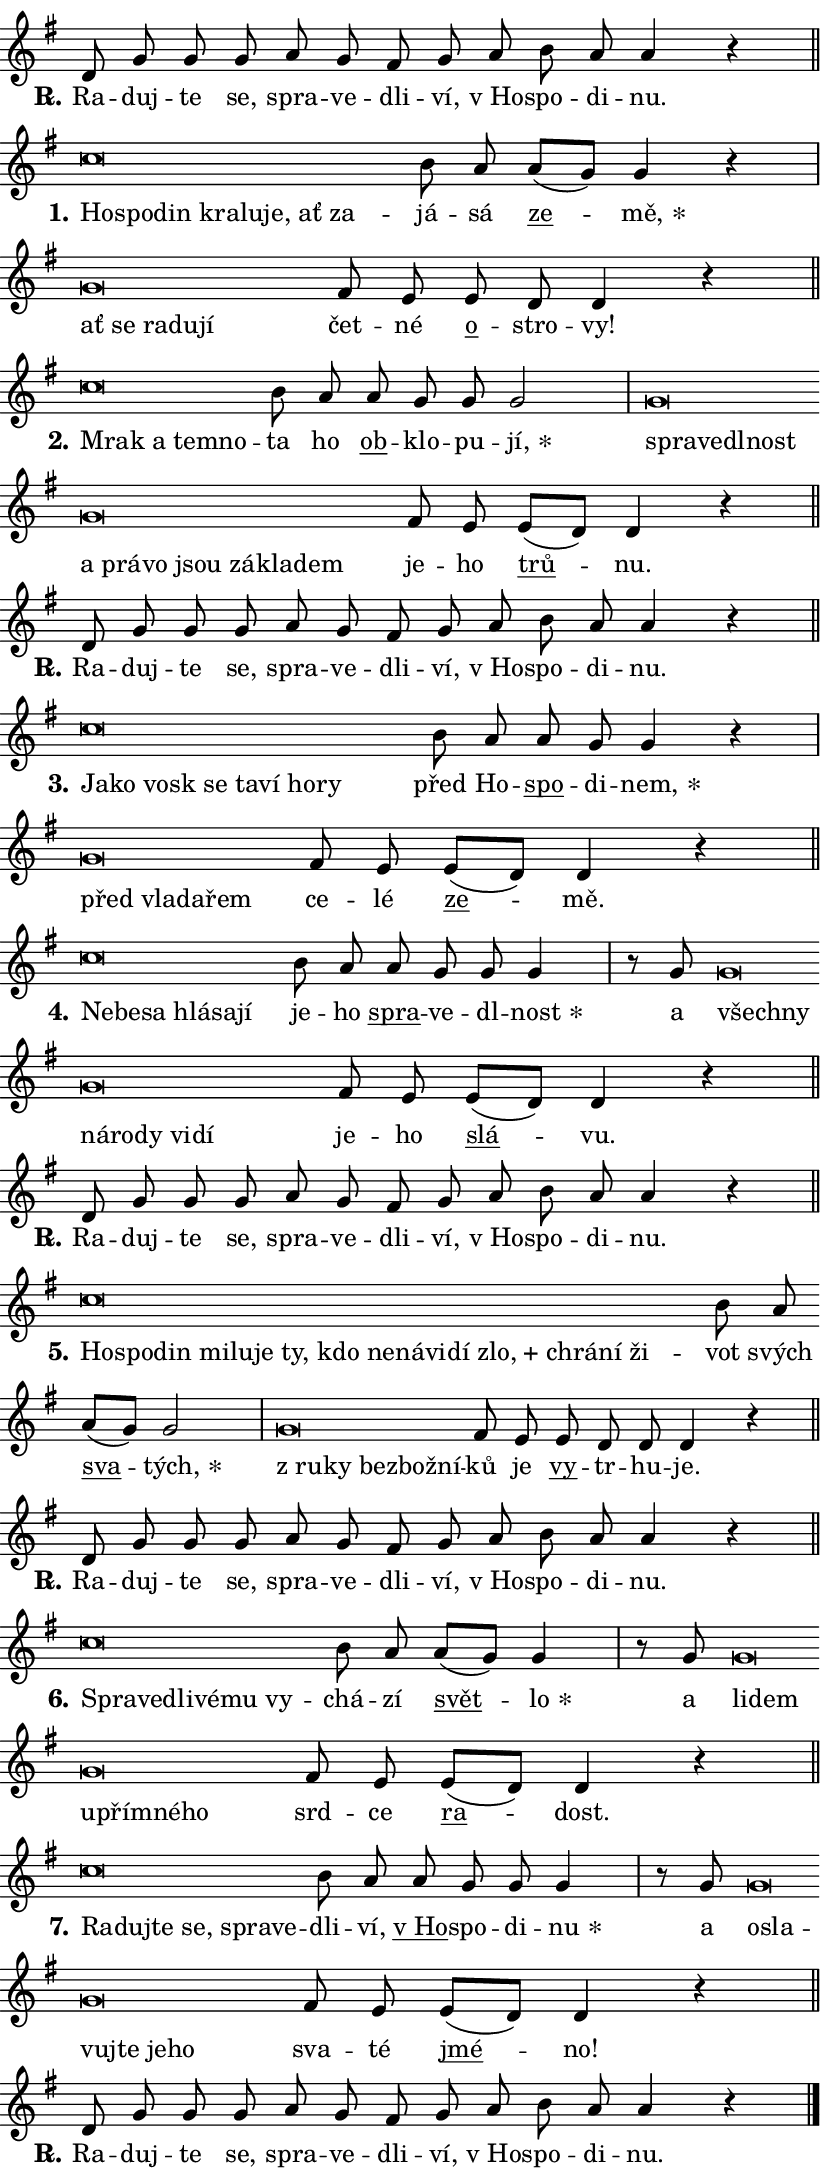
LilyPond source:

\version "2.24.0"
\header { tagline = "" }
\paper {
  indent = 0\cm
  top-margin = 0\cm
  right-margin = 0.13\cm % to fit lyric hyphens
  bottom-margin = 0\cm
  left-margin = 0\cm
  paper-width = 14\cm
  page-breaking = #ly:one-page-breaking
  system-system-spacing.basic-distance = #11
  score-system-spacing.basic-distance = #11
  ragged-last = ##f
}


%% Author: Thomas Morley
%% https://lists.gnu.org/archive/html/lilypond-user/2020-05/msg00002.html
#(define (line-position grob)
"Returns position of @var[grob} in current system:
   @code{'start}, if at first time-step
   @code{'end}, if at last time-step
   @code{'middle} otherwise
"
  (let* ((col (ly:item-get-column grob))
         (ln (ly:grob-object col 'left-neighbor))
         (rn (ly:grob-object col 'right-neighbor))
         (col-to-check-left (if (ly:grob? ln) ln col))
         (col-to-check-right (if (ly:grob? rn) rn col))
         (break-dir-left
           (and
             (ly:grob-property col-to-check-left 'non-musical #f)
             (ly:item-break-dir col-to-check-left)))
         (break-dir-right
           (and
             (ly:grob-property col-to-check-right 'non-musical #f)
             (ly:item-break-dir col-to-check-right))))
        (cond ((eqv? 1 break-dir-left) 'start)
              ((eqv? -1 break-dir-right) 'end)
              (else 'middle))))

#(define (tranparent-at-line-position vctor)
  (lambda (grob)
  "Relying on @code{line-position} select the relevant enry from @var{vctor}.
Used to determine transparency,"
    (case (line-position grob)
      ((end) (not (vector-ref vctor 0)))
      ((middle) (not (vector-ref vctor 1)))
      ((start) (not (vector-ref vctor 2))))))

noteHeadBreakVisibility =
#(define-music-function (break-visibility)(vector?)
"Makes @code{NoteHead}s transparent relying on @var{break-visibility}"
#{
  \override NoteHead.transparent =
    #(tranparent-at-line-position break-visibility)
#})

#(define delete-ledgers-for-transparent-note-heads
  (lambda (grob)
    "Reads whether a @code{NoteHead} is transparent.
If so this @code{NoteHead} is removed from @code{'note-heads} from
@var{grob}, which is supposed to be @code{LedgerLineSpanner}.
As a result ledgers are not printed for this @code{NoteHead}"
    (let* ((nhds-array (ly:grob-object grob 'note-heads))
           (nhds-list
             (if (ly:grob-array? nhds-array)
                 (ly:grob-array->list nhds-array)
                 '()))
           ;; Relies on the transparent-property being done before
           ;; Staff.LedgerLineSpanner.after-line-breaking is executed.
           ;; This is fragile ...
           (to-keep
             (remove
               (lambda (nhd)
                 (ly:grob-property nhd 'transparent #f))
               nhds-list)))
      ;; TODO find a better method to iterate over grob-arrays, similiar
      ;; to filter/remove etc for lists
      ;; For now rebuilt from scratch
      (set! (ly:grob-object grob 'note-heads)  '())
      (for-each
        (lambda (nhd)
          (ly:pointer-group-interface::add-grob grob 'note-heads nhd))
        to-keep))))

squashNotes = {
  \override NoteHead.X-extent = #'(-0.2 . 0.2)
  \override NoteHead.Y-extent = #'(-0.75 . 0)
  \override NoteHead.stencil =
    #(lambda (grob)
       (let ((pos (ly:grob-property grob 'staff-position)))
         (begin
           (if (< pos -7) (display "ERROR: Lower brevis then expected\n") (display ""))
           (if (<= pos -6) ly:text-interface::print ly:note-head::print))))
}
unSquashNotes = {
  \revert NoteHead.X-extent
  \revert NoteHead.Y-extent
  \revert NoteHead.stencil
}

hideNotes = \noteHeadBreakVisibility #begin-of-line-visible
unHideNotes = \noteHeadBreakVisibility #all-visible

% work-around for resetting accidentals
% https://lilypond.org/doc/v2.23/Documentation/notation/displaying-rhythms#unmetered-music
cadenzaMeasure = {
  \cadenzaOff
  \partial 1024 s1024
  \cadenzaOn
}

#(define-markup-command (accent layout props text) (markup?)
  "Underline accented syllable"
  (interpret-markup layout props
    #{\markup \override #'(offset . 4.3) \underline { #text }#}))

responsum = \markup \concat {
  "R" \hspace #-1.05 \path #0.1 #'((moveto 0 0.07) (lineto 0.9 0.8)) \hspace #0.05 "."
}

spaceSize = #0.6828661417322834 % exact space size for TeX Gyre Schola

\layout {
  \context {
    \Staff
    \remove "Time_signature_engraver"
    \override LedgerLineSpanner.after-line-breaking = #delete-ledgers-for-transparent-note-heads
  }
  \context {
    \Lyrics {
      \override LyricSpace.minimum-distance = \spaceSize
      \override LyricText.font-name = #"TeX Gyre Schola"
      \override LyricText.font-size = 1
      \override StanzaNumber.font-name = #"TeX Gyre Schola Bold"
      \override StanzaNumber.font-size = 1
    }
  }
  \context {
    \Score 
    \override NoteHead.text =
      #(lambda (grob) 
        (let ((pos (ly:grob-property grob 'staff-position)))
          #{\markup {
            \combine
              \halign #-0.55 \raise #(if (= pos -6) 0 0.5) \override #'(thickness . 2) \draw-line #'(3.2 . 0)
              \musicglyph "noteheads.sM1"
          }#}))
  }
}

% magnetic-lyrics.ily
%
%   written by
%     Jean Abou Samra <jean@abou-samra.fr>
%     Werner Lemberg <wl@gnu.org>
%
%   adapted by
%     Jiri Hon <jiri.hon@gmail.com>
%
% Version 2022-Apr-15

% https://www.mail-archive.com/lilypond-user@gnu.org/msg149350.html

#(define (Left_hyphen_pointer_engraver context)
   "Collect syllable-hyphen-syllable occurrences in lyrics and store
them in properties.  This engraver only looks to the left.  For
example, if the lyrics input is @code{foo -- bar}, it does the
following.

@itemize @bullet
@item
Set the @code{text} property of the @code{LyricHyphen} grob between
@q{foo} and @q{bar} to @code{foo}.

@item
Set the @code{left-hyphen} property of the @code{LyricText} grob with
text @q{foo} to the @code{LyricHyphen} grob between @q{foo} and
@q{bar}.
@end itemize

Use this auxiliary engraver in combination with the
@code{lyric-@/text::@/apply-@/magnetic-@/offset!} hook."
   (let ((hyphen #f)
         (text #f))
     (make-engraver
      (acknowledgers
       ((lyric-syllable-interface engraver grob source-engraver)
        (set! text grob)))
      (end-acknowledgers
       ((lyric-hyphen-interface engraver grob source-engraver)
        ;(when (not (grob::has-interface grob 'lyric-space-interface))
          (set! hyphen grob)));)
      ((stop-translation-timestep engraver)
       (when (and text hyphen)
         (ly:grob-set-object! text 'left-hyphen hyphen))
       (set! text #f)
       (set! hyphen #f)))))

#(define (lyric-text::apply-magnetic-offset! grob)
   "If the space between two syllables is less than the value in
property @code{LyricText@/.details@/.squash-threshold}, move the right
syllable to the left so that it gets concatenated with the left
syllable.

Use this function as a hook for
@code{LyricText@/.after-@/line-@/breaking} if the
@code{Left_@/hyphen_@/pointer_@/engraver} is active."
   (let ((hyphen (ly:grob-object grob 'left-hyphen #f)))
     (when hyphen
       (let ((left-text (ly:spanner-bound hyphen LEFT)))
         (when (grob::has-interface left-text 'lyric-syllable-interface)
           (let* ((common (ly:grob-common-refpoint grob left-text X))
                  (this-x-ext (ly:grob-extent grob common X))
                  (left-x-ext
                   (begin
                     ;; Trigger magnetism for left-text.
                     (ly:grob-property left-text 'after-line-breaking)
                     (ly:grob-extent left-text common X)))
                  ;; `delta` is the gap width between two syllables.
                  (delta (- (interval-start this-x-ext)
                            (interval-end left-x-ext)))
                  (details (ly:grob-property grob 'details))
                  (threshold (assoc-get 'squash-threshold details 0.2)))
             (when (< delta threshold)
               (let* (;; We have to manipulate the input text so that
                      ;; ligatures crossing syllable boundaries are not
                      ;; disabled.  For languages based on the Latin
                      ;; script this is essentially a beautification.
                      ;; However, for non-Western scripts it can be a
                      ;; necessity.
                      (lt (ly:grob-property left-text 'text))
                      (rt (ly:grob-property grob 'text))
                      (is-space (grob::has-interface hyphen 'lyric-space-interface))
                      (space (if is-space " " ""))
                      (extra-delta (if is-space spaceSize 0))
                      ;; Append new syllable.
                      (ltrt-space (if (and (string? lt) (string? rt))
                                (string-append lt space rt)
                                (make-concat-markup (list lt space rt))))
                      ;; Right-align `ltrt` to the right side.
                      (ltrt-space-markup (grob-interpret-markup
                               grob
                               (make-translate-markup
                                (cons (interval-length this-x-ext) 0)
                                (make-right-align-markup ltrt-space)))))
                 (begin
                   ;; Don't print `left-text`.
                   (ly:grob-set-property! left-text 'stencil #f)
                   ;; Set text and stencil (which holds all collected
                   ;; syllables so far) and shift it to the left.
                   (ly:grob-set-property! grob 'text ltrt-space)
                   (ly:grob-set-property! grob 'stencil ltrt-space-markup)
                   (ly:grob-translate-axis! grob (- (- delta extra-delta)) X))))))))))


#(define (lyric-hyphen::displace-bounds-first grob)
   ;; Make very sure this callback isn't triggered too early.
   (let ((left (ly:spanner-bound grob LEFT))
         (right (ly:spanner-bound grob RIGHT)))
     (ly:grob-property left 'after-line-breaking)
     (ly:grob-property right 'after-line-breaking)
     (ly:lyric-hyphen::print grob)))

squashThreshold = #0.4

\layout {
  \context {
    \Lyrics
    \consists #Left_hyphen_pointer_engraver
    \override LyricText.after-line-breaking =
      #lyric-text::apply-magnetic-offset!
    \override LyricHyphen.stencil = #lyric-hyphen::displace-bounds-first
    \override LyricText.details.squash-threshold = \squashThreshold
    \override LyricHyphen.minimum-distance = 0
    \override LyricHyphen.minimum-length = \squashThreshold
  }
}

squashText = \override LyricText.details.squash-threshold = 9999
unSquashText = \override LyricText.details.squash-threshold = \squashThreshold

leftText = \override LyricText.self-alignment-X = #LEFT
unLeftText = \revert LyricText.self-alignment-X

starOffset = #(lambda (grob) 
                (let ((x_offset (ly:self-alignment-interface::aligned-on-x-parent grob)))
                  (if (= x_offset 0) 0 (+ x_offset 1.2))))

star = #(define-music-function (syllable)(string?)
"Append star separator at the end of a syllable"
#{
  \once \override LyricText.X-offset = #starOffset
  \lyricmode { \markup {
    #syllable
    \override #'((font-name . "TeX Gyre Schola Bold")) \hspace #0.2 \lower #0.65 \larger "*"
  } }
#})

starAccent = #(define-music-function (syllable)(string?)
"Append star separator at the end of a syllable and make accent"
#{
  \once \override LyricText.X-offset = #starOffset
  \lyricmode { \markup {
    \accent #syllable
    \override #'((font-name . "TeX Gyre Schola Bold")) \hspace #0.2 \lower #0.65 \larger "*"
  } }
#})

breath = #(define-music-function (syllable)(string?)
"Append breathing indicator at the end of a syllable"
#{
  \lyricmode { \markup { #syllable "+" } }
#})

optionalBreath = #(define-music-function (syllable)(string?)
"Append optional breathing indicator at the end of a syllable"
#{
  \lyricmode { \markup { #syllable "(+)" } }
#})


\score {
    <<
        \new Voice = "melody" { \cadenzaOn \key g \major \relative { d'8 g g g a g \bar "" fis g \bar "" a b a a4 r \cadenzaMeasure \bar "||" \break } }
        \new Lyrics \lyricsto "melody" { \lyricmode { \set stanza = \responsum
Ra -- duj -- te se, spra -- ve -- dli -- ví, "v Ho" -- spo -- di -- nu. } }
    >>
    \layout {}
}

\score {
    <<
        \new Voice = "melody" { \cadenzaOn \key g \major \relative { \squashNotes c''\breve*1/16 \hideNotes \breve*1/16 \bar "" \breve*1/16 \bar "" \breve*1/16 \bar "" \breve*1/16 \bar "" \breve*1/16 \bar "" \breve*1/16 \breve*1/16 \bar "" \unHideNotes \unSquashNotes b8 a \bar "" a[( g)] g4 r \cadenzaMeasure \bar "|" \squashNotes g\breve*1/16 \hideNotes \breve*1/16 \bar "" \breve*1/16 \bar "" \breve*1/16 \breve*1/16 \bar "" \unHideNotes \unSquashNotes fis8 e \bar "" e d d4 r \cadenzaMeasure \bar "||" \break } }
        \new Lyrics \lyricsto "melody" { \lyricmode { \set stanza = "1."
\leftText Ho -- \squashText spo -- din kra -- lu -- je, ať za -- \unLeftText \unSquashText já -- sá \markup \accent ze -- \star mě, \leftText ať \squashText se ra -- du -- jí \unLeftText \unSquashText čet -- né \markup \accent o -- stro -- vy! } }
    >>
    \layout {}
}

\score {
    <<
        \new Voice = "melody" { \cadenzaOn \key g \major \relative { \squashNotes c''\breve*1/16 \hideNotes \breve*1/16 \bar "" \breve*1/16 \breve*1/16 \bar "" \unHideNotes \unSquashNotes b8 a \bar "" a g g g2 \cadenzaMeasure \bar "|" \squashNotes g\breve*1/16 \hideNotes \breve*1/16 \bar "" \breve*1/16 \bar "" \breve*1/16 \bar "" \breve*1/16 \bar "" \breve*1/16 \bar "" \breve*1/16 \bar "" \breve*1/16 \bar "" \breve*1/16 \bar "" \breve*1/16 \breve*1/16 \bar "" \unHideNotes \unSquashNotes fis8 e \bar "" e[( d)] d4 r \cadenzaMeasure \bar "||" \break } }
        \new Lyrics \lyricsto "melody" { \lyricmode { \set stanza = "2."
\leftText Mrak \squashText a tem -- no -- \unLeftText \unSquashText ta ho \markup \accent ob -- klo -- pu -- \star jí, \leftText spra -- \squashText ve -- dl -- nost a prá -- vo jsou zá -- kla -- dem \unLeftText \unSquashText je -- ho \markup \accent trů -- nu. } }
    >>
    \layout {}
}

\score {
    <<
        \new Voice = "melody" { \cadenzaOn \key g \major \relative { d'8 g g g a g \bar "" fis g \bar "" a b a a4 r \cadenzaMeasure \bar "||" \break } }
        \new Lyrics \lyricsto "melody" { \lyricmode { \set stanza = \responsum
Ra -- duj -- te se, spra -- ve -- dli -- ví, "v Ho" -- spo -- di -- nu. } }
    >>
    \layout {}
}

\score {
    <<
        \new Voice = "melody" { \cadenzaOn \key g \major \relative { \squashNotes c''\breve*1/16 \hideNotes \breve*1/16 \bar "" \breve*1/16 \bar "" \breve*1/16 \bar "" \breve*1/16 \bar "" \breve*1/16 \bar "" \breve*1/16 \breve*1/16 \bar "" \unHideNotes \unSquashNotes b8 a \bar "" a g g4 r \cadenzaMeasure \bar "|" \squashNotes g\breve*1/16 \hideNotes \breve*1/16 \bar "" \breve*1/16 \breve*1/16 \bar "" \unHideNotes \unSquashNotes fis8 e \bar "" e[( d)] d4 r \cadenzaMeasure \bar "||" \break } }
        \new Lyrics \lyricsto "melody" { \lyricmode { \set stanza = "3."
\leftText Ja -- \squashText ko vosk se ta -- ví ho -- ry \unLeftText \unSquashText před Ho -- \markup \accent spo -- di -- \star nem, \leftText před \squashText vla -- da -- řem \unLeftText \unSquashText ce -- lé \markup \accent ze -- mě. } }
    >>
    \layout {}
}

\score {
    <<
        \new Voice = "melody" { \cadenzaOn \key g \major \relative { \squashNotes c''\breve*1/16 \hideNotes \breve*1/16 \bar "" \breve*1/16 \bar "" \breve*1/16 \bar "" \breve*1/16 \breve*1/16 \bar "" \unHideNotes \unSquashNotes b8 a \bar "" a g g g4 \cadenzaMeasure \bar "|" r8 g8 \squashNotes g\breve*1/16 \hideNotes \breve*1/16 \bar "" \breve*1/16 \bar "" \breve*1/16 \bar "" \breve*1/16 \bar "" \breve*1/16 \breve*1/16 \bar "" \unHideNotes \unSquashNotes fis8 e \bar "" e[( d)] d4 r \cadenzaMeasure \bar "||" \break } }
        \new Lyrics \lyricsto "melody" { \lyricmode { \set stanza = "4."
\leftText Ne -- \squashText be -- sa hlá -- sa -- jí \unLeftText \unSquashText je -- ho \markup \accent spra -- ve -- dl -- \star nost a \leftText všech -- \squashText ny ná -- ro -- dy vi -- dí \unLeftText \unSquashText je -- ho \markup \accent slá -- vu. } }
    >>
    \layout {}
}

\score {
    <<
        \new Voice = "melody" { \cadenzaOn \key g \major \relative { d'8 g g g a g \bar "" fis g \bar "" a b a a4 r \cadenzaMeasure \bar "||" \break } }
        \new Lyrics \lyricsto "melody" { \lyricmode { \set stanza = \responsum
Ra -- duj -- te se, spra -- ve -- dli -- ví, "v Ho" -- spo -- di -- nu. } }
    >>
    \layout {}
}

\score {
    <<
        \new Voice = "melody" { \cadenzaOn \key g \major \relative { \squashNotes c''\breve*1/16 \hideNotes \breve*1/16 \bar "" \breve*1/16 \bar "" \breve*1/16 \bar "" \breve*1/16 \bar "" \breve*1/16 \bar "" \breve*1/16 \bar "" \breve*1/16 \bar "" \breve*1/16 \bar "" \breve*1/16 \bar "" \breve*1/16 \bar "" \breve*1/16 \bar "" \breve*1/16 \bar "" \breve*1/16 \bar "" \breve*1/16 \breve*1/16 \bar "" \unHideNotes \unSquashNotes b8 a \bar "" a[( g)] g2 \cadenzaMeasure \bar "|" \squashNotes g\breve*1/16 \hideNotes \breve*1/16 \bar "" \breve*1/16 \bar "" \breve*1/16 \breve*1/16 \bar "" \unHideNotes \unSquashNotes fis8 e \bar "" e d d d4 r \cadenzaMeasure \bar "||" \break } }
        \new Lyrics \lyricsto "melody" { \lyricmode { \set stanza = "5."
\leftText Ho -- \squashText spo -- din mi -- lu -- je ty, kdo ne -- ná -- vi -- dí \breath "zlo," chrá -- ní ži -- \unLeftText \unSquashText vot svých \markup \accent sva -- \star tých, \leftText "z ru" -- \squashText ky bez -- bož -- ní -- \unLeftText \unSquashText ků je \markup \accent vy -- tr -- hu -- je. } }
    >>
    \layout {}
}

\score {
    <<
        \new Voice = "melody" { \cadenzaOn \key g \major \relative { d'8 g g g a g \bar "" fis g \bar "" a b a a4 r \cadenzaMeasure \bar "||" \break } }
        \new Lyrics \lyricsto "melody" { \lyricmode { \set stanza = \responsum
Ra -- duj -- te se, spra -- ve -- dli -- ví, "v Ho" -- spo -- di -- nu. } }
    >>
    \layout {}
}

\score {
    <<
        \new Voice = "melody" { \cadenzaOn \key g \major \relative { \squashNotes c''\breve*1/16 \hideNotes \breve*1/16 \bar "" \breve*1/16 \bar "" \breve*1/16 \bar "" \breve*1/16 \breve*1/16 \bar "" \unHideNotes \unSquashNotes b8 a \bar "" a[( g)] g4 \cadenzaMeasure \bar "|" r8 g8 \squashNotes g\breve*1/16 \hideNotes \breve*1/16 \bar "" \breve*1/16 \bar "" \breve*1/16 \bar "" \breve*1/16 \breve*1/16 \bar "" \unHideNotes \unSquashNotes fis8 e \bar "" e[( d)] d4 r \cadenzaMeasure \bar "||" \break } }
        \new Lyrics \lyricsto "melody" { \lyricmode { \set stanza = "6."
\leftText Spra -- \squashText ve -- dli -- vé -- mu vy -- \unLeftText \unSquashText chá -- zí \markup \accent svět -- \star lo a \leftText li -- \squashText dem u -- přím -- né -- ho \unLeftText \unSquashText srd -- ce \markup \accent ra -- dost. } }
    >>
    \layout {}
}

\score {
    <<
        \new Voice = "melody" { \cadenzaOn \key g \major \relative { \squashNotes c''\breve*1/16 \hideNotes \breve*1/16 \bar "" \breve*1/16 \bar "" \breve*1/16 \bar "" \breve*1/16 \breve*1/16 \bar "" \unHideNotes \unSquashNotes b8 a \bar "" a g g g4 \cadenzaMeasure \bar "|" r8 g8 \squashNotes g\breve*1/16 \hideNotes \breve*1/16 \bar "" \breve*1/16 \bar "" \breve*1/16 \bar "" \breve*1/16 \breve*1/16 \bar "" \unHideNotes \unSquashNotes fis8 e \bar "" e[( d)] d4 r \cadenzaMeasure \bar "||" \break } }
        \new Lyrics \lyricsto "melody" { \lyricmode { \set stanza = "7."
\leftText Ra -- \squashText duj -- te se, spra -- ve -- \unLeftText \unSquashText dli -- ví, \markup \accent "v Ho" -- spo -- di -- \star nu a \leftText o -- \squashText sla -- vuj -- te je -- ho \unLeftText \unSquashText sva -- té \markup \accent jmé -- no! } }
    >>
    \layout {}
}

\score {
    <<
        \new Voice = "melody" { \cadenzaOn \key g \major \relative { d'8 g g g a g \bar "" fis g \bar "" a b a a4 r \cadenzaMeasure \bar "||" \break } \bar "|." }
        \new Lyrics \lyricsto "melody" { \lyricmode { \set stanza = \responsum
Ra -- duj -- te se, spra -- ve -- dli -- ví, "v Ho" -- spo -- di -- nu. } }
    >>
    \layout {}
}
